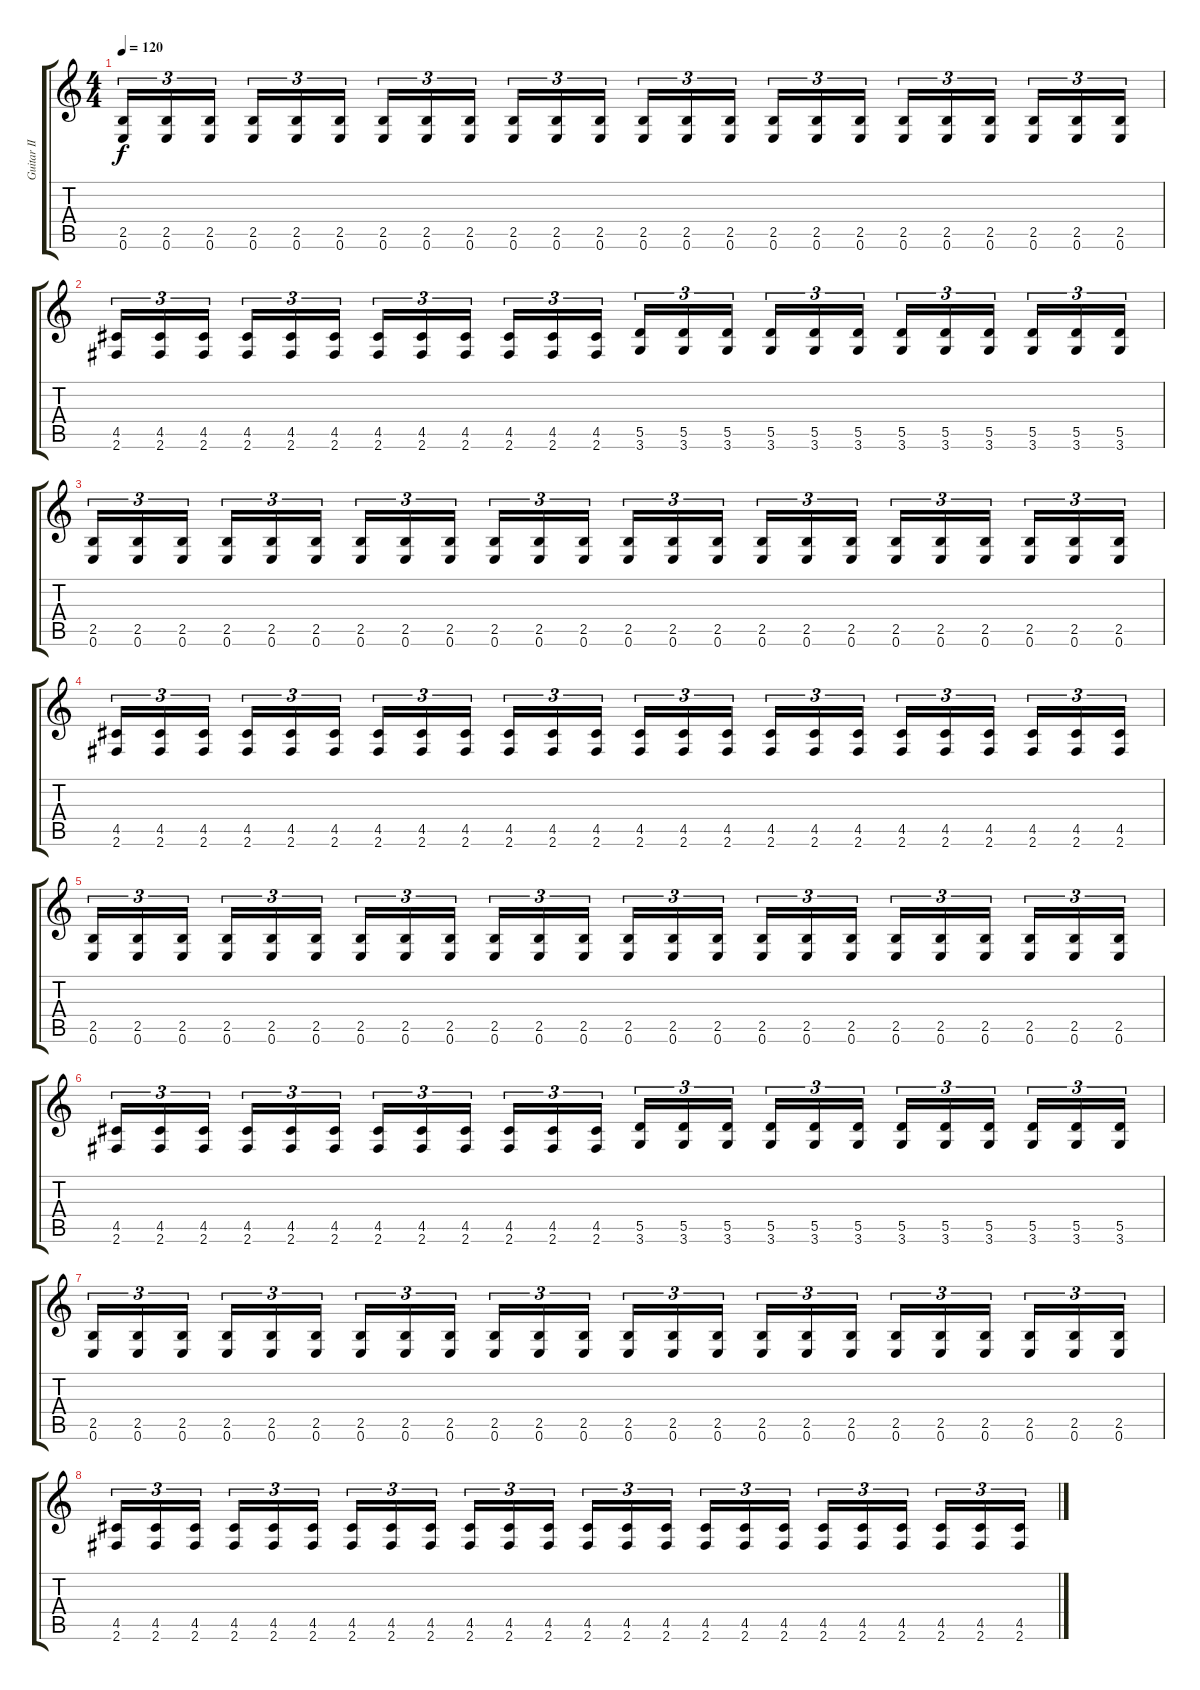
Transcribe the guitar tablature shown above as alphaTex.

\track ("Guitar II" "Guitar II") {instrument distortionguitar}
\staff {score tabs}
\tuning (E4 B3 G3 D3 A2 E2) {hide}
\ts (4 4)
\tempo 120
\clef g2
\ks c
(2.5 0.6).16{tu (3 2) dy f} (2.5 0.6).16{tu (3 2)} (2.5 0.6).16{tu (3 2)} (2.5 0.6).16{tu (3 2)} (2.5 0.6).16{tu (3 2)} (2.5 0.6).16{tu (3 2)} (2.5 0.6).16{tu (3 2)} (2.5 0.6).16{tu (3 2)} (2.5 0.6).16{tu (3 2)} (2.5 0.6).16{tu (3 2)} (2.5 0.6).16{tu (3 2)} (2.5 0.6).16{tu (3 2)} (2.5 0.6).16{tu (3 2)} (2.5 0.6).16{tu (3 2)} (2.5 0.6).16{tu (3 2)} (2.5 0.6).16{tu (3 2)} (2.5 0.6).16{tu (3 2)} (2.5 0.6).16{tu (3 2)} (2.5 0.6).16{tu (3 2)} (2.5 0.6).16{tu (3 2)} (2.5 0.6).16{tu (3 2)} (2.5 0.6).16{tu (3 2)} (2.5 0.6).16{tu (3 2)} (2.5 0.6).16{tu (3 2)} |
(4.5 2.6).16{tu (3 2)} (4.5 2.6).16{tu (3 2)} (4.5 2.6).16{tu (3 2)} (4.5 2.6).16{tu (3 2)} (4.5 2.6).16{tu (3 2)} (4.5 2.6).16{tu (3 2)} (4.5 2.6).16{tu (3 2)} (4.5 2.6).16{tu (3 2)} (4.5 2.6).16{tu (3 2)} (4.5 2.6).16{tu (3 2)} (4.5 2.6).16{tu (3 2)} (4.5 2.6).16{tu (3 2)} (5.5 3.6).16{tu (3 2)} (5.5 3.6).16{tu (3 2)} (5.5 3.6).16{tu (3 2)} (5.5 3.6).16{tu (3 2)} (5.5 3.6).16{tu (3 2)} (5.5 3.6).16{tu (3 2)} (5.5 3.6).16{tu (3 2)} (5.5 3.6).16{tu (3 2)} (5.5 3.6).16{tu (3 2)} (5.5 3.6).16{tu (3 2)} (5.5 3.6).16{tu (3 2)} (5.5 3.6).16{tu (3 2)} |
(2.5 0.6).16{tu (3 2)} (2.5 0.6).16{tu (3 2)} (2.5 0.6).16{tu (3 2)} (2.5 0.6).16{tu (3 2)} (2.5 0.6).16{tu (3 2)} (2.5 0.6).16{tu (3 2)} (2.5 0.6).16{tu (3 2)} (2.5 0.6).16{tu (3 2)} (2.5 0.6).16{tu (3 2)} (2.5 0.6).16{tu (3 2)} (2.5 0.6).16{tu (3 2)} (2.5 0.6).16{tu (3 2)} (2.5 0.6).16{tu (3 2)} (2.5 0.6).16{tu (3 2)} (2.5 0.6).16{tu (3 2)} (2.5 0.6).16{tu (3 2)} (2.5 0.6).16{tu (3 2)} (2.5 0.6).16{tu (3 2)} (2.5 0.6).16{tu (3 2)} (2.5 0.6).16{tu (3 2)} (2.5 0.6).16{tu (3 2)} (2.5 0.6).16{tu (3 2)} (2.5 0.6).16{tu (3 2)} (2.5 0.6).16{tu (3 2)} |
(4.5 2.6).16{tu (3 2)} (4.5 2.6).16{tu (3 2)} (4.5 2.6).16{tu (3 2)} (4.5 2.6).16{tu (3 2)} (4.5 2.6).16{tu (3 2)} (4.5 2.6).16{tu (3 2)} (4.5 2.6).16{tu (3 2)} (4.5 2.6).16{tu (3 2)} (4.5 2.6).16{tu (3 2)} (4.5 2.6).16{tu (3 2)} (4.5 2.6).16{tu (3 2)} (4.5 2.6).16{tu (3 2)} (4.5 2.6).16{tu (3 2)} (4.5 2.6).16{tu (3 2)} (4.5 2.6).16{tu (3 2)} (4.5 2.6).16{tu (3 2)} (4.5 2.6).16{tu (3 2)} (4.5 2.6).16{tu (3 2)} (4.5 2.6).16{tu (3 2)} (4.5 2.6).16{tu (3 2)} (4.5 2.6).16{tu (3 2)} (4.5 2.6).16{tu (3 2)} (4.5 2.6).16{tu (3 2)} (4.5 2.6).16{tu (3 2)} |
(2.5 0.6).16{tu (3 2)} (2.5 0.6).16{tu (3 2)} (2.5 0.6).16{tu (3 2)} (2.5 0.6).16{tu (3 2)} (2.5 0.6).16{tu (3 2)} (2.5 0.6).16{tu (3 2)} (2.5 0.6).16{tu (3 2)} (2.5 0.6).16{tu (3 2)} (2.5 0.6).16{tu (3 2)} (2.5 0.6).16{tu (3 2)} (2.5 0.6).16{tu (3 2)} (2.5 0.6).16{tu (3 2)} (2.5 0.6).16{tu (3 2)} (2.5 0.6).16{tu (3 2)} (2.5 0.6).16{tu (3 2)} (2.5 0.6).16{tu (3 2)} (2.5 0.6).16{tu (3 2)} (2.5 0.6).16{tu (3 2)} (2.5 0.6).16{tu (3 2)} (2.5 0.6).16{tu (3 2)} (2.5 0.6).16{tu (3 2)} (2.5 0.6).16{tu (3 2)} (2.5 0.6).16{tu (3 2)} (2.5 0.6).16{tu (3 2)} |
(4.5 2.6).16{tu (3 2)} (4.5 2.6).16{tu (3 2)} (4.5 2.6).16{tu (3 2)} (4.5 2.6).16{tu (3 2)} (4.5 2.6).16{tu (3 2)} (4.5 2.6).16{tu (3 2)} (4.5 2.6).16{tu (3 2)} (4.5 2.6).16{tu (3 2)} (4.5 2.6).16{tu (3 2)} (4.5 2.6).16{tu (3 2)} (4.5 2.6).16{tu (3 2)} (4.5 2.6).16{tu (3 2)} (5.5 3.6).16{tu (3 2)} (5.5 3.6).16{tu (3 2)} (5.5 3.6).16{tu (3 2)} (5.5 3.6).16{tu (3 2)} (5.5 3.6).16{tu (3 2)} (5.5 3.6).16{tu (3 2)} (5.5 3.6).16{tu (3 2)} (5.5 3.6).16{tu (3 2)} (5.5 3.6).16{tu (3 2)} (5.5 3.6).16{tu (3 2)} (5.5 3.6).16{tu (3 2)} (5.5 3.6).16{tu (3 2)} |
(2.5 0.6).16{tu (3 2)} (2.5 0.6).16{tu (3 2)} (2.5 0.6).16{tu (3 2)} (2.5 0.6).16{tu (3 2)} (2.5 0.6).16{tu (3 2)} (2.5 0.6).16{tu (3 2)} (2.5 0.6).16{tu (3 2)} (2.5 0.6).16{tu (3 2)} (2.5 0.6).16{tu (3 2)} (2.5 0.6).16{tu (3 2)} (2.5 0.6).16{tu (3 2)} (2.5 0.6).16{tu (3 2)} (2.5 0.6).16{tu (3 2)} (2.5 0.6).16{tu (3 2)} (2.5 0.6).16{tu (3 2)} (2.5 0.6).16{tu (3 2)} (2.5 0.6).16{tu (3 2)} (2.5 0.6).16{tu (3 2)} (2.5 0.6).16{tu (3 2)} (2.5 0.6).16{tu (3 2)} (2.5 0.6).16{tu (3 2)} (2.5 0.6).16{tu (3 2)} (2.5 0.6).16{tu (3 2)} (2.5 0.6).16{tu (3 2)} |
(4.5 2.6).16{tu (3 2)} (4.5 2.6).16{tu (3 2)} (4.5 2.6).16{tu (3 2)} (4.5 2.6).16{tu (3 2)} (4.5 2.6).16{tu (3 2)} (4.5 2.6).16{tu (3 2)} (4.5 2.6).16{tu (3 2)} (4.5 2.6).16{tu (3 2)} (4.5 2.6).16{tu (3 2)} (4.5 2.6).16{tu (3 2)} (4.5 2.6).16{tu (3 2)} (4.5 2.6).16{tu (3 2)} (4.5 2.6).16{tu (3 2)} (4.5 2.6).16{tu (3 2)} (4.5 2.6).16{tu (3 2)} (4.5 2.6).16{tu (3 2)} (4.5 2.6).16{tu (3 2)} (4.5 2.6).16{tu (3 2)} (4.5 2.6).16{tu (3 2)} (4.5 2.6).16{tu (3 2)} (4.5 2.6).16{tu (3 2)} (4.5 2.6).16{tu (3 2)} (4.5 2.6).16{tu (3 2)} (4.5 2.6).16{tu (3 2)}
